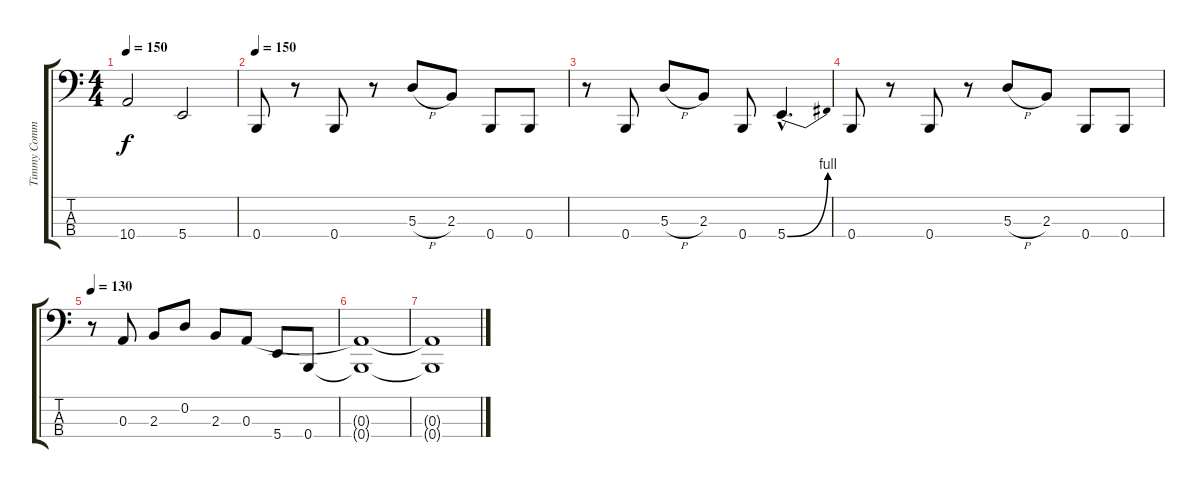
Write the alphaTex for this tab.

\track ("Timmy Commerford" "Timmy Comm") {instrument electricbassfinger}
\staff {score tabs}
\tuning (G2 D2 A1 B0) {hide}
\ts (4 4)
\tempo 150
\clef f4
\ks c
10.4.2{dy f} 5.4.2 |
\tempo 150
0.4.8 r.8 0.4.8 r.8 5.3{h}.8 2.3.8 0.4.8 0.4.8 |
r.8 0.4.8 5.3{h}.8 2.3.8 0.4.8 5.4{be (bend 0 0 60 4) hac}.4{d} |
0.4.8 r.8 0.4.8 r.8 5.3{h}.8 2.3.8 0.4.8 0.4.8 |
\tempo 130
r.8 0.3.8 2.3.8 0.2.8 2.3.8 0.3.8 5.4.8 0.4.8 |
(0.3{t} 0.4{t}).1 |
(0.3{t} 0.4{t}).1
